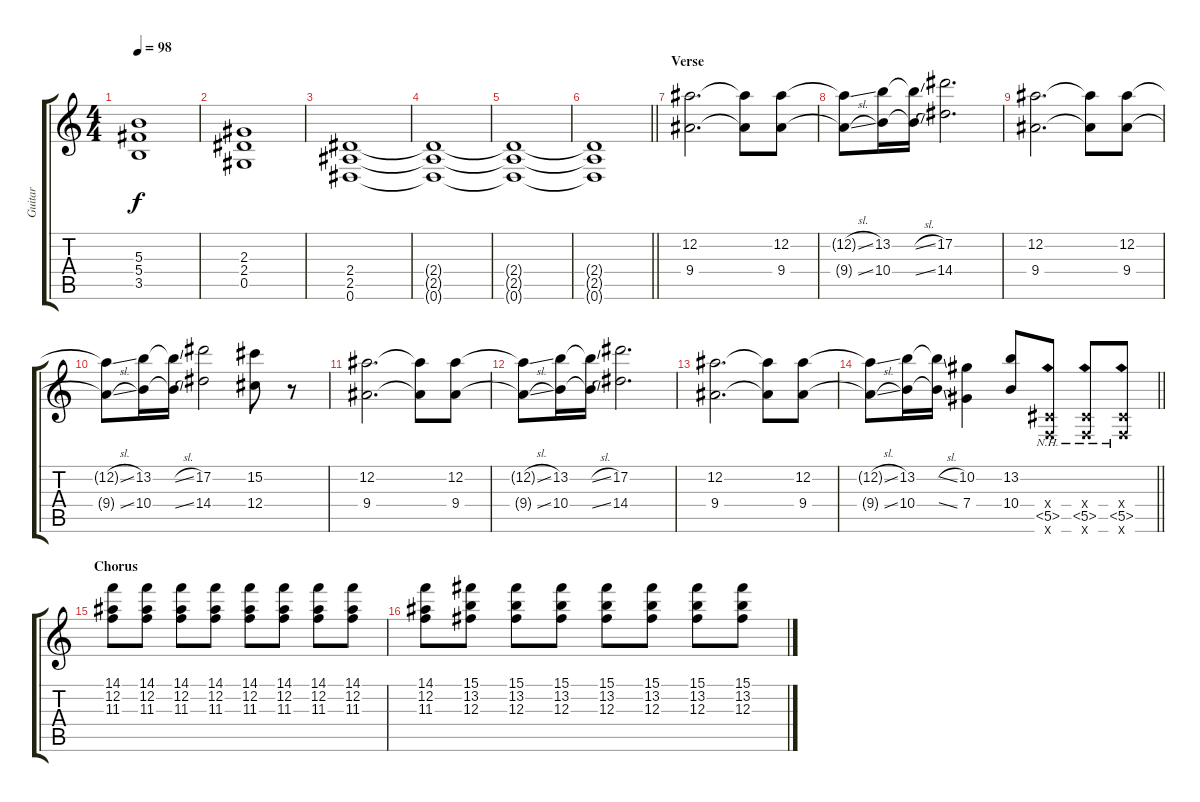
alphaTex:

\track ("Guitar" "Guitar") {instrument electricguitarjazz}
\staff {score tabs}
\tuning (Eb4 Bb3 Gb3 Db3 Ab2 Eb2) {hide}
\ts (4 4)
\tempo 98
\clef g2
\ks c
(5.3 5.4 3.5).1{dy f} |
(2.3 2.4 0.5).1 |
(2.4 2.5 0.6).1 |
(2.4{t} 2.5{t} 0.6{t}).1 |
(2.4{t} 2.5{t} 0.6{t}).1 |
\barLineRight lightlight
(2.4{t} 2.5{t} 0.6{t}).1 |
\section ("" "Verse")
(12.2 9.4).2{d volume 9 instrument electricguitarjazz} (12.2{t} 9.4{t}).8 (12.2 9.4).8 |
(12.2{sl t} 9.4{sl t}).8 (13.2 10.4).16 (13.2{sl t} 10.4{sl t}).16 (17.2 14.4).2{d} |
(12.2 9.4).2{d} (12.2{t} 9.4{t}).8 (12.2 9.4).8 |
(12.2{sl t} 9.4{sl t}).8 (13.2 10.4).16 (13.2{sl t} 10.4{sl t}).16 (17.2 14.4).2 (15.2 12.4).8 r.8 |
(12.2 9.4).2{d} (12.2{t} 9.4{t}).8 (12.2 9.4).8 |
(12.2{sl t} 9.4{sl t}).8 (13.2 10.4).16 (13.2{sl t} 10.4{sl t}).16 (17.2 14.4).2{d} |
(12.2 9.4).2{d} (12.2{t} 9.4{t}).8 (12.2 9.4).8 |
\barLineRight lightlight
(12.2{sl t} 9.4{sl t}).8 (13.2 10.4).16 (13.2{sl t} 10.4{sl t}).16 (10.2 7.4).4 (13.2 10.4).8 (0.4{x} 5.5{nh} 2.6{x}).8{volume 12 instrument overdrivenguitar} (0.4{x} 5.5{nh} 2.6{x}).8 (0.4{x} 5.5{nh} 2.6{x}).8 |
\section ("" "Chorus")
(14.1 12.2 11.3).8 (14.1 12.2 11.3).8 (14.1 12.2 11.3).8 (14.1 12.2 11.3).8 (14.1 12.2 11.3).8 (14.1 12.2 11.3).8 (14.1 12.2 11.3).8 (14.1 12.2 11.3).8 |
(14.1 12.2 11.3).8 (15.1 13.2 12.3).8 (15.1 13.2 12.3).8 (15.1 13.2 12.3).8 (15.1 13.2 12.3).8 (15.1 13.2 12.3).8 (15.1 13.2 12.3).8 (15.1 13.2 12.3).8
